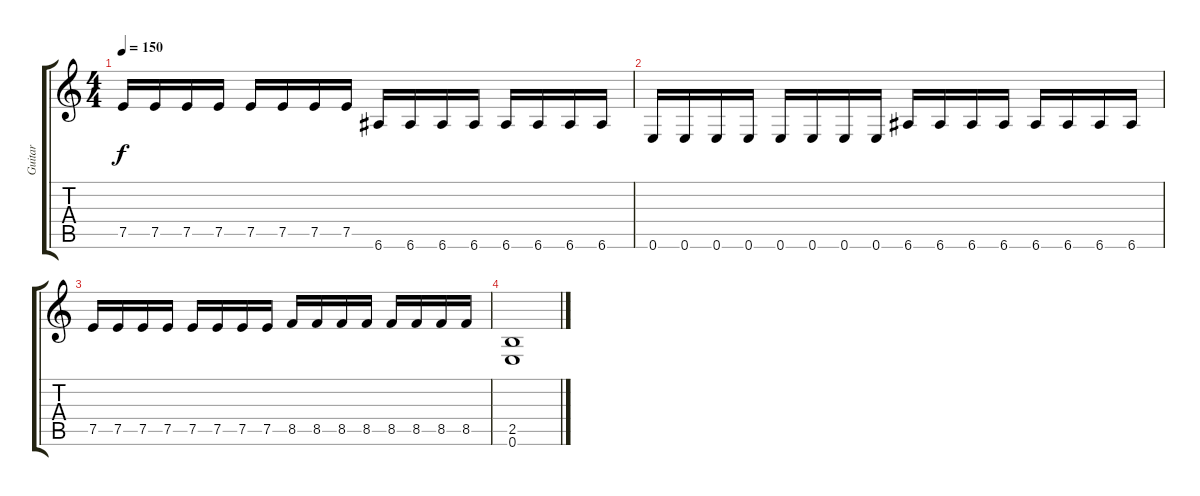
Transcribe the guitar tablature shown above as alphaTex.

\track ("Guitar" "Guitar") {instrument distortionguitar}
\staff {score tabs}
\tuning (E4 B3 G3 D3 A2 E2) {hide}
\ts (4 4)
\tempo 150
\clef g2
\ks c
7.5.16{dy f} 7.5.16 7.5.16 7.5.16 7.5.16 7.5.16 7.5.16 7.5.16 6.6.16 6.6.16 6.6.16 6.6.16 6.6.16 6.6.16 6.6.16 6.6.16 |
0.6.16 0.6.16 0.6.16 0.6.16 0.6.16 0.6.16 0.6.16 0.6.16 6.6.16 6.6.16 6.6.16 6.6.16 6.6.16 6.6.16 6.6.16 6.6.16 |
7.5.16 7.5.16 7.5.16 7.5.16 7.5.16 7.5.16 7.5.16 7.5.16 8.5.16 8.5.16 8.5.16 8.5.16 8.5.16 8.5.16 8.5.16 8.5.16 |
(2.5 0.6).1
